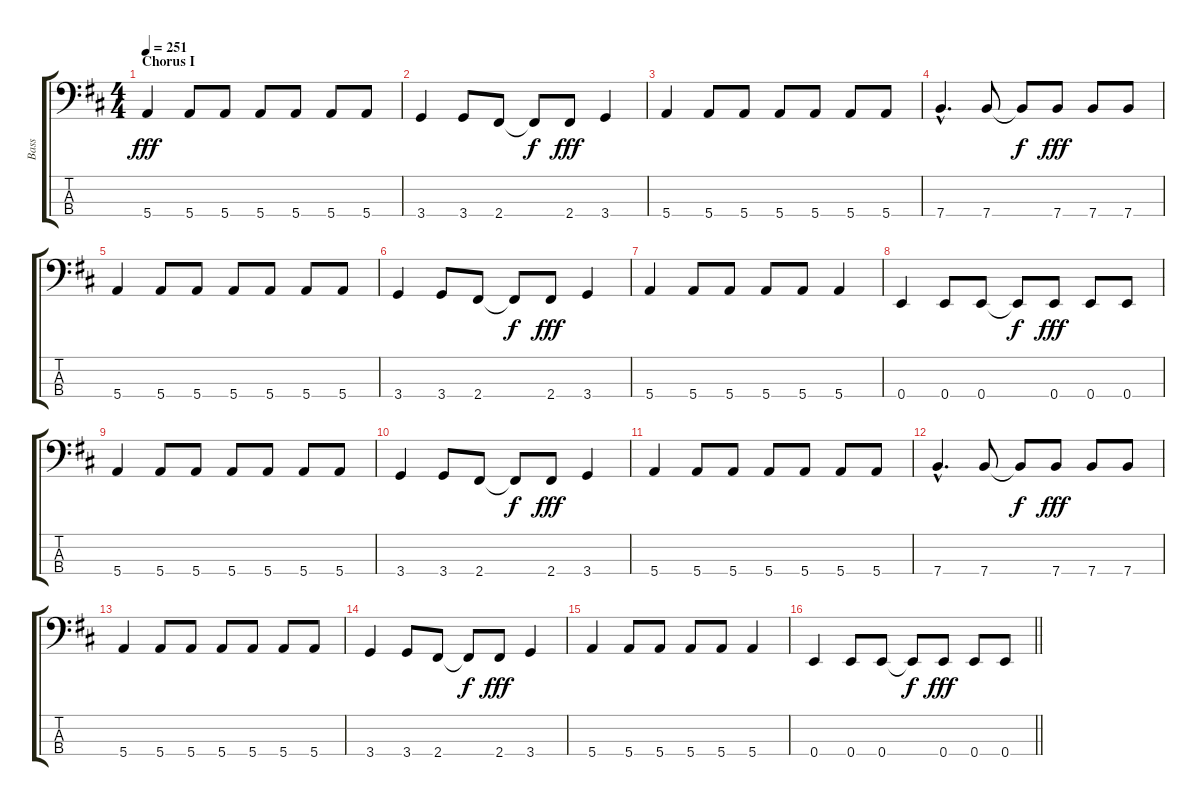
\track ("Bass" "Bass") {instrument electricbassfinger}
\staff {score tabs}
\tuning (G2 D2 A1 E1) {hide}
\ts (4 4)
\section ("" "Chorus I")
\tempo 251
\clef f4
\ks d
5.4.4{dy fff} 5.4.8 5.4.8 5.4.8 5.4.8 5.4.8 5.4.8 |
3.4.4 3.4.8 2.4.8 2.4{t}.8{dy f} 2.4.8{dy fff} 3.4.4 |
5.4.4 5.4.8 5.4.8 5.4.8 5.4.8 5.4.8 5.4.8 |
7.4{hac}.4{d} 7.4.8 7.4{t}.8{dy f} 7.4.8{dy fff} 7.4.8 7.4.8 |
5.4.4 5.4.8 5.4.8 5.4.8 5.4.8 5.4.8 5.4.8 |
3.4.4 3.4.8 2.4.8 2.4{t}.8{dy f} 2.4.8{dy fff} 3.4.4 |
5.4.4 5.4.8 5.4.8 5.4.8 5.4.8 5.4.4 |
0.4.4 0.4.8 0.4.8 0.4{t}.8{dy f} 0.4.8{dy fff} 0.4.8 0.4.8 |
5.4.4 5.4.8 5.4.8 5.4.8 5.4.8 5.4.8 5.4.8 |
3.4.4 3.4.8 2.4.8 2.4{t}.8{dy f} 2.4.8{dy fff} 3.4.4 |
5.4.4 5.4.8 5.4.8 5.4.8 5.4.8 5.4.8 5.4.8 |
7.4{hac}.4{d} 7.4.8 7.4{t}.8{dy f} 7.4.8{dy fff} 7.4.8 7.4.8 |
5.4.4 5.4.8 5.4.8 5.4.8 5.4.8 5.4.8 5.4.8 |
3.4.4 3.4.8 2.4.8 2.4{t}.8{dy f} 2.4.8{dy fff} 3.4.4 |
5.4.4 5.4.8 5.4.8 5.4.8 5.4.8 5.4.4 |
\barLineRight lightlight
0.4.4 0.4.8 0.4.8 0.4{t}.8{dy f} 0.4.8{dy fff} 0.4.8 0.4.8
